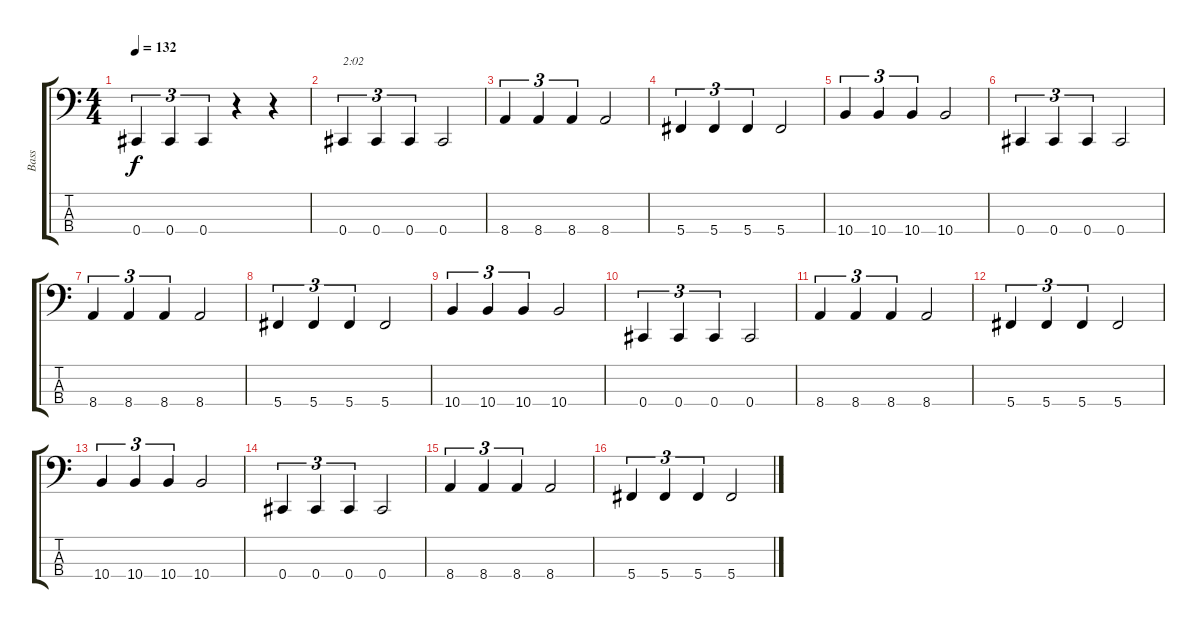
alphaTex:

\track ("Bass" "Bass") {instrument electricbasspick}
\staff {score tabs}
\tuning (Gb2 Db2 Ab1 Db1) {hide}
\ts (4 4)
\tempo 132
\clef f4
\ks c
0.4.4{tu (3 2) dy f} 0.4.4{tu (3 2)} 0.4.4{tu (3 2)} r.4 r.4 |
0.4.4{tu (3 2) txt "2:02"} 0.4.4{tu (3 2)} 0.4.4{tu (3 2)} 0.4.2 |
8.4.4{tu (3 2)} 8.4.4{tu (3 2)} 8.4.4{tu (3 2)} 8.4.2 |
5.4.4{tu (3 2)} 5.4.4{tu (3 2)} 5.4.4{tu (3 2)} 5.4.2 |
10.4.4{tu (3 2)} 10.4.4{tu (3 2)} 10.4.4{tu (3 2)} 10.4.2 |
0.4.4{tu (3 2)} 0.4.4{tu (3 2)} 0.4.4{tu (3 2)} 0.4.2 |
8.4.4{tu (3 2)} 8.4.4{tu (3 2)} 8.4.4{tu (3 2)} 8.4.2 |
5.4.4{tu (3 2)} 5.4.4{tu (3 2)} 5.4.4{tu (3 2)} 5.4.2 |
10.4.4{tu (3 2)} 10.4.4{tu (3 2)} 10.4.4{tu (3 2)} 10.4.2 |
0.4.4{tu (3 2)} 0.4.4{tu (3 2)} 0.4.4{tu (3 2)} 0.4.2 |
8.4.4{tu (3 2)} 8.4.4{tu (3 2)} 8.4.4{tu (3 2)} 8.4.2 |
5.4.4{tu (3 2)} 5.4.4{tu (3 2)} 5.4.4{tu (3 2)} 5.4.2 |
10.4.4{tu (3 2)} 10.4.4{tu (3 2)} 10.4.4{tu (3 2)} 10.4.2 |
0.4.4{tu (3 2)} 0.4.4{tu (3 2)} 0.4.4{tu (3 2)} 0.4.2 |
8.4.4{tu (3 2)} 8.4.4{tu (3 2)} 8.4.4{tu (3 2)} 8.4.2 |
5.4.4{tu (3 2)} 5.4.4{tu (3 2)} 5.4.4{tu (3 2)} 5.4.2
